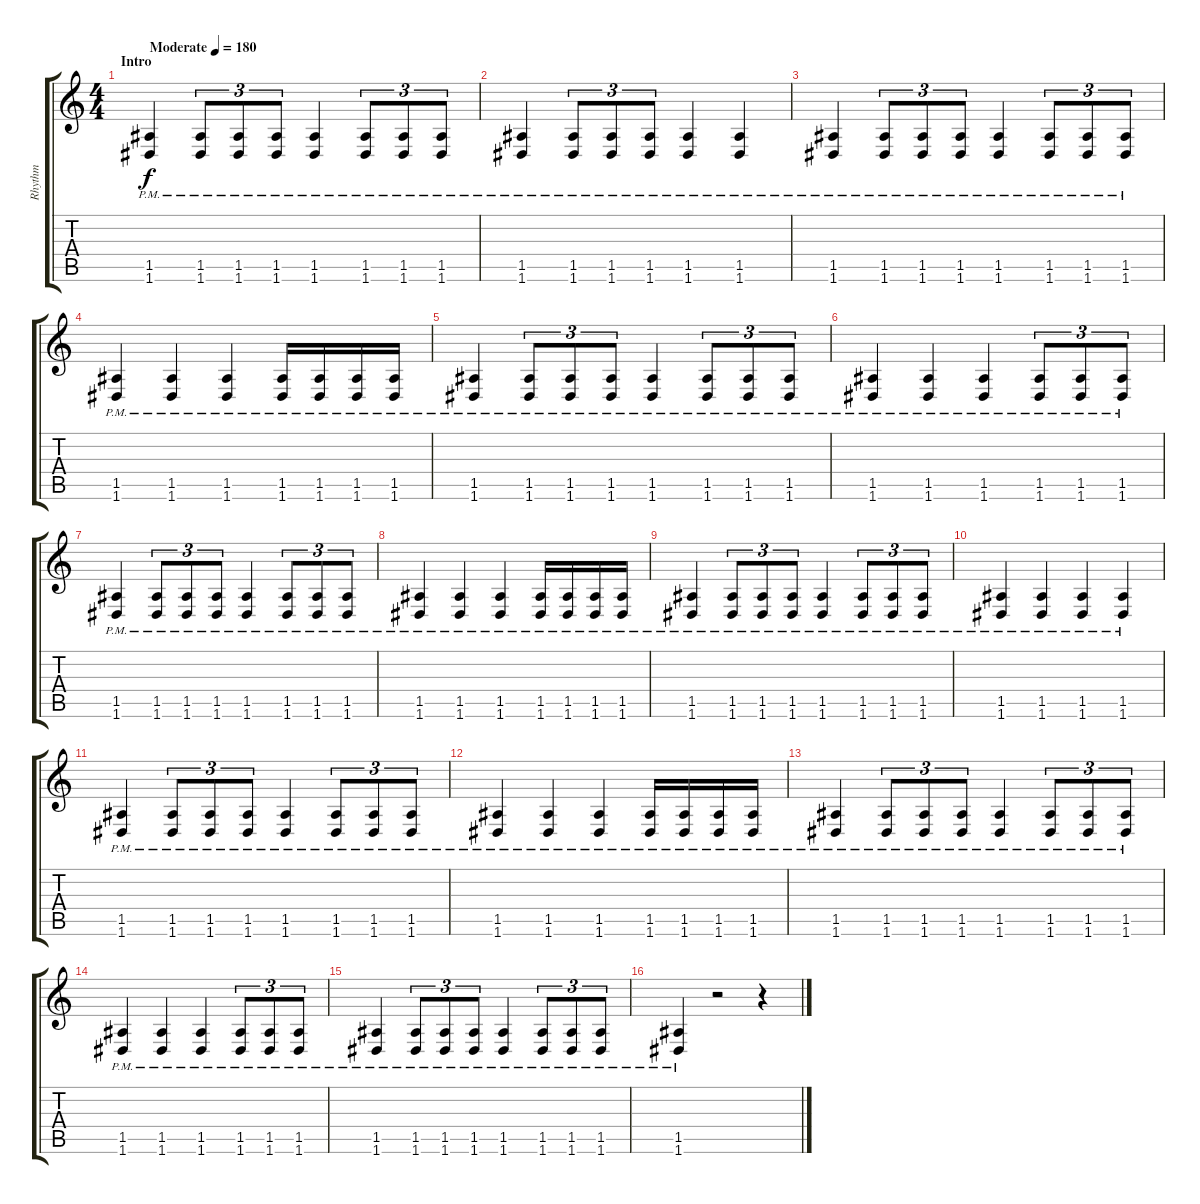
\track ("Rhythm" "Rhythm") {instrument overdrivenguitar}
\staff {score tabs}
\tuning (E4 B3 G3 D3 A2 D2) {hide}
\ts (4 4)
\section ("" "Intro")
\tempo (180 "Moderate")
\clef g2
\ks c
(1.5{pm} 1.6{pm}).4{dy f instrument overdrivenguitar} (1.5{pm} 1.6{pm}).8{tu (3 2)} (1.5{pm} 1.6{pm}).8{tu (3 2)} (1.5{pm} 1.6{pm}).8{tu (3 2)} (1.5{pm} 1.6{pm}).4 (1.5{pm} 1.6{pm}).8{tu (3 2)} (1.5{pm} 1.6{pm}).8{tu (3 2)} (1.5{pm} 1.6{pm}).8{tu (3 2)} |
(1.5{pm} 1.6{pm}).4 (1.5{pm} 1.6{pm}).8{tu (3 2)} (1.5{pm} 1.6{pm}).8{tu (3 2)} (1.5{pm} 1.6{pm}).8{tu (3 2)} (1.5{pm} 1.6{pm}).4 (1.5{pm} 1.6{pm}).4 |
(1.5{pm} 1.6{pm}).4 (1.5{pm} 1.6{pm}).8{tu (3 2)} (1.5{pm} 1.6{pm}).8{tu (3 2)} (1.5{pm} 1.6{pm}).8{tu (3 2)} (1.5{pm} 1.6{pm}).4 (1.5{pm} 1.6{pm}).8{tu (3 2)} (1.5{pm} 1.6{pm}).8{tu (3 2)} (1.5{pm} 1.6{pm}).8{tu (3 2)} |
(1.5{pm} 1.6{pm}).4 (1.5{pm} 1.6{pm}).4 (1.5{pm} 1.6{pm}).4 (1.5{pm} 1.6{pm}).16 (1.5{pm} 1.6{pm}).16 (1.5{pm} 1.6{pm}).16 (1.5{pm} 1.6{pm}).16 |
(1.5{pm} 1.6{pm}).4 (1.5{pm} 1.6{pm}).8{tu (3 2)} (1.5{pm} 1.6{pm}).8{tu (3 2)} (1.5{pm} 1.6{pm}).8{tu (3 2)} (1.5{pm} 1.6{pm}).4 (1.5{pm} 1.6{pm}).8{tu (3 2)} (1.5{pm} 1.6{pm}).8{tu (3 2)} (1.5{pm} 1.6{pm}).8{tu (3 2)} |
(1.5{pm} 1.6{pm}).4 (1.5{pm} 1.6{pm}).4 (1.5{pm} 1.6{pm}).4 (1.5{pm} 1.6{pm}).8{tu (3 2)} (1.5{pm} 1.6{pm}).8{tu (3 2)} (1.5{pm} 1.6{pm}).8{tu (3 2)} |
(1.5{pm} 1.6{pm}).4 (1.5{pm} 1.6{pm}).8{tu (3 2)} (1.5{pm} 1.6{pm}).8{tu (3 2)} (1.5{pm} 1.6{pm}).8{tu (3 2)} (1.5{pm} 1.6{pm}).4 (1.5{pm} 1.6{pm}).8{tu (3 2)} (1.5{pm} 1.6{pm}).8{tu (3 2)} (1.5{pm} 1.6{pm}).8{tu (3 2)} |
(1.5{pm} 1.6{pm}).4 (1.5{pm} 1.6{pm}).4 (1.5{pm} 1.6{pm}).4 (1.5{pm} 1.6{pm}).16 (1.5{pm} 1.6{pm}).16 (1.5{pm} 1.6{pm}).16 (1.5{pm} 1.6{pm}).16 |
(1.5{pm} 1.6{pm}).4 (1.5{pm} 1.6{pm}).8{tu (3 2)} (1.5{pm} 1.6{pm}).8{tu (3 2)} (1.5{pm} 1.6{pm}).8{tu (3 2)} (1.5{pm} 1.6{pm}).4 (1.5{pm} 1.6{pm}).8{tu (3 2)} (1.5{pm} 1.6{pm}).8{tu (3 2)} (1.5{pm} 1.6{pm}).8{tu (3 2)} |
(1.5{pm} 1.6{pm}).4 (1.5{pm} 1.6{pm}).4 (1.5{pm} 1.6{pm}).4 (1.5{pm} 1.6{pm}).4 |
(1.5{pm} 1.6{pm}).4 (1.5{pm} 1.6{pm}).8{tu (3 2)} (1.5{pm} 1.6{pm}).8{tu (3 2)} (1.5{pm} 1.6{pm}).8{tu (3 2)} (1.5{pm} 1.6{pm}).4 (1.5{pm} 1.6{pm}).8{tu (3 2)} (1.5{pm} 1.6{pm}).8{tu (3 2)} (1.5{pm} 1.6{pm}).8{tu (3 2)} |
(1.5{pm} 1.6{pm}).4 (1.5{pm} 1.6{pm}).4 (1.5{pm} 1.6{pm}).4 (1.5{pm} 1.6{pm}).16 (1.5{pm} 1.6{pm}).16 (1.5{pm} 1.6{pm}).16 (1.5{pm} 1.6{pm}).16 |
(1.5{pm} 1.6{pm}).4 (1.5{pm} 1.6{pm}).8{tu (3 2)} (1.5{pm} 1.6{pm}).8{tu (3 2)} (1.5{pm} 1.6{pm}).8{tu (3 2)} (1.5{pm} 1.6{pm}).4 (1.5{pm} 1.6{pm}).8{tu (3 2)} (1.5{pm} 1.6{pm}).8{tu (3 2)} (1.5{pm} 1.6{pm}).8{tu (3 2)} |
(1.5{pm} 1.6{pm}).4 (1.5{pm} 1.6{pm}).4 (1.5{pm} 1.6{pm}).4 (1.5{pm} 1.6{pm}).8{tu (3 2)} (1.5{pm} 1.6{pm}).8{tu (3 2)} (1.5{pm} 1.6{pm}).8{tu (3 2)} |
(1.5{pm} 1.6{pm}).4 (1.5{pm} 1.6{pm}).8{tu (3 2)} (1.5{pm} 1.6{pm}).8{tu (3 2)} (1.5{pm} 1.6{pm}).8{tu (3 2)} (1.5{pm} 1.6{pm}).4 (1.5{pm} 1.6{pm}).8{tu (3 2)} (1.5{pm} 1.6{pm}).8{tu (3 2)} (1.5{pm} 1.6{pm}).8{tu (3 2)} |
(1.5{pm} 1.6{pm}).4 r.2 r.4
